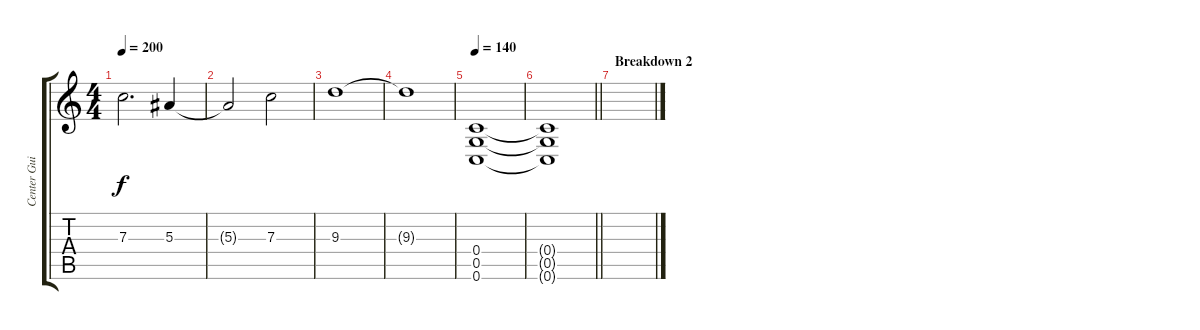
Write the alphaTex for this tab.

\track ("Center Guitar" "Center Gui") {instrument distortionguitar}
\staff {score tabs}
\tuning (D4 A3 F3 C3 G2 C2) {hide}
\ts (4 4)
\tempo 200
\clef g2
\ks c
7.3.2{d dy f} 5.3.4 |
5.3{t}.2 7.3.2 |
9.3.1 |
9.3{t}.1 |
\tempo 140
(0.4 0.5 0.6).1 |
\barLineRight lightlight
(0.4{t} 0.5{t} 0.6{t}).1 |
\section ("" "Breakdown 2")
